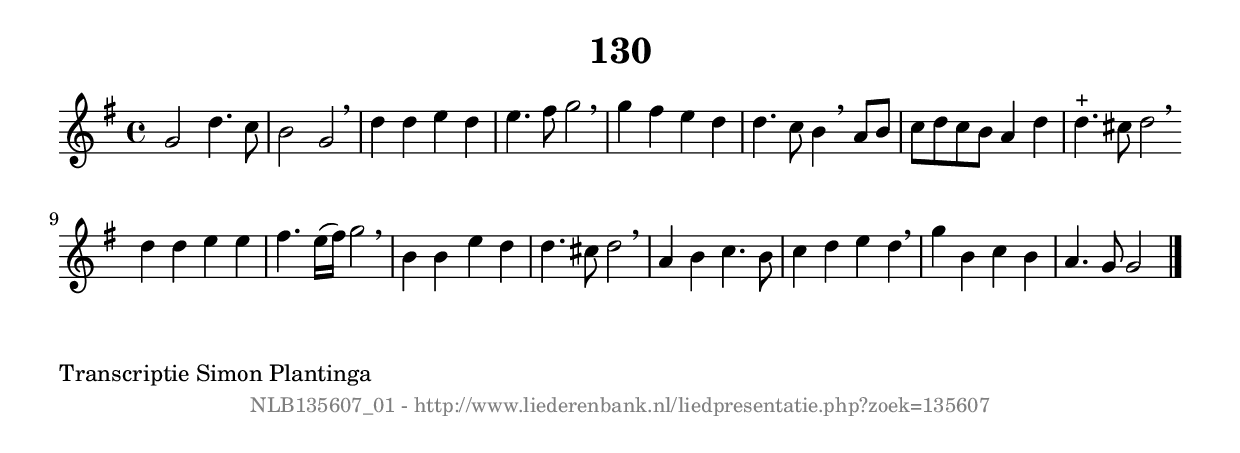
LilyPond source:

%
% produced by wce2krn 1.64 (7 June 2014)
%
\version"2.16"
#(append! paper-alist '(("long" . (cons (* 210 mm) (* 2000 mm)))))
#(set-default-paper-size "long")
sb = {\breathe}
mBreak = {\breathe }
bBreak = {\breathe }
x = {\once\override NoteHead #'style = #'cross }
gl=\glissando
itime={\override Staff.TimeSignature #'stencil = ##f }
ficta = {\once\set suggestAccidentals = ##t}
fine = {\once\override Score.RehearsalMark #'self-alignment-X = #1 \mark \markup {\italic{Fine}}}
dc = {\once\override Score.RehearsalMark #'self-alignment-X = #1 \mark \markup {\italic{D.C.}}}
dcf = {\once\override Score.RehearsalMark #'self-alignment-X = #1 \mark \markup {\italic{D.C. al Fine}}}
dcc = {\once\override Score.RehearsalMark #'self-alignment-X = #1 \mark \markup {\italic{D.C. al Coda}}}
ds = {\once\override Score.RehearsalMark #'self-alignment-X = #1 \mark \markup {\italic{D.S.}}}
dsf = {\once\override Score.RehearsalMark #'self-alignment-X = #1 \mark \markup {\italic{D.S. al Fine}}}
dsc = {\once\override Score.RehearsalMark #'self-alignment-X = #1 \mark \markup {\italic{D.S. al Coda}}}
pv = {\set Score.repeatCommands = #'((volta "1"))}
sv = {\set Score.repeatCommands = #'((volta "2"))}
tv = {\set Score.repeatCommands = #'((volta "3"))}
qv = {\set Score.repeatCommands = #'((volta "4"))}
xv = {\set Score.repeatCommands = #'((volta #f))}
\header{ tagline = ""
title = "130"
}
\score {{
\key g \major
\relative g'
{
\set melismaBusyProperties = #'()
\time 4/4
\tempo 4=120
\override Score.MetronomeMark #'transparent = ##t
\override Score.RehearsalMark #'break-visibility = #(vector #t #t #f)
g2 d'4. c8 | b2 g2 \sb | d'4 d4 e4 d4 | e4. fis8 g2 \sb | g4 fis4 e4 d4 | d4. c8 b4 \sb a8 b8 | c8 d8 c8 b8 a4 d4 | d4.^"+" cis8 d2 \bar ":|:" \bBreak
d4 d4 e4 e4 | fis4. e16( fis16) g2 \sb | b,4 b4 e4 d4 | d4. cis8 d2 \sb | a4 b4 c4. b8 | c4 d4 e4 d4 \sb | g4 b,4 c4 b4 | a4. g8 g2 \bar "|."
 }}
 \midi { }
 \layout {
            indent = 0.0\cm
}
}
\markup { \wordwrap-string #" 
Transcriptie Simon Plantinga
"}
\markup { \vspace #0 } \markup { \with-color #grey \fill-line { \center-column { \smaller "NLB135607_01 - http://www.liederenbank.nl/liedpresentatie.php?zoek=135607" } } }
